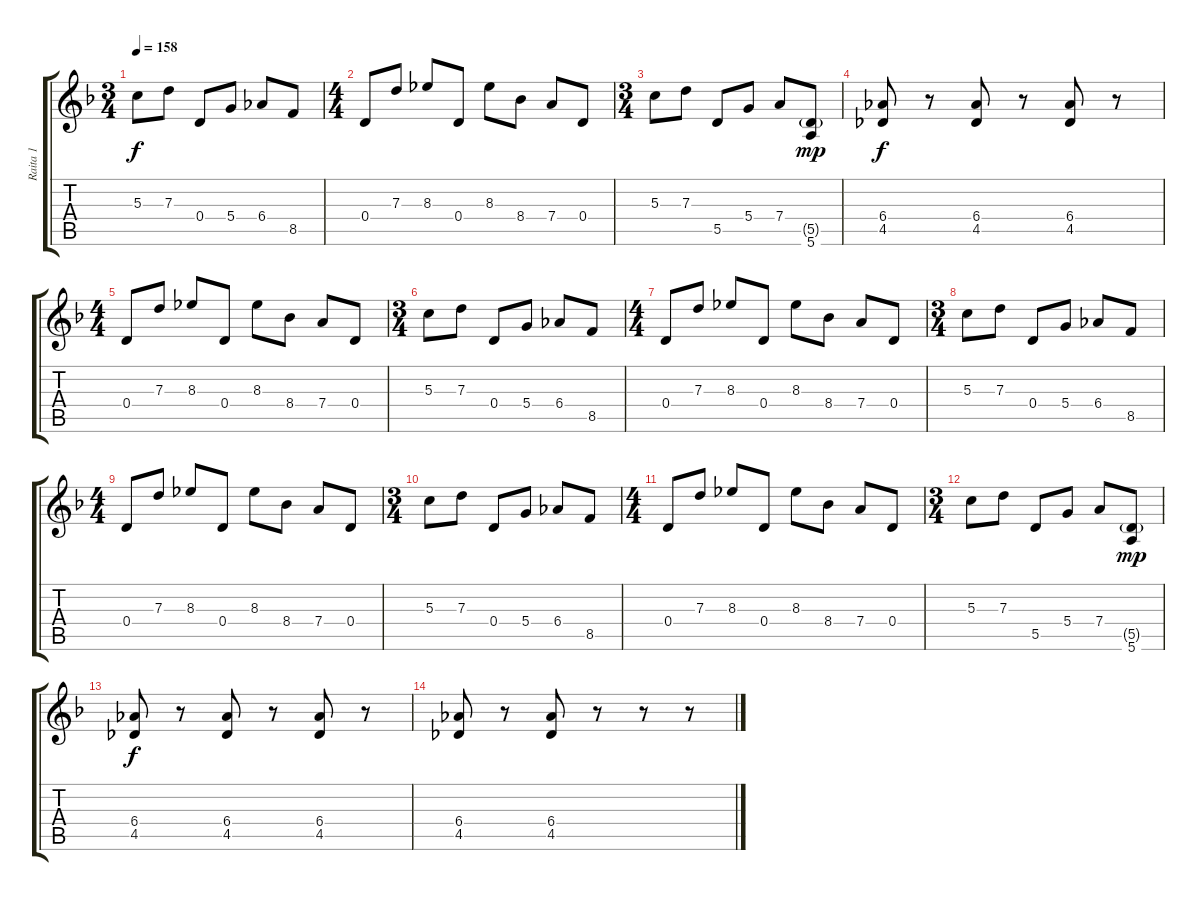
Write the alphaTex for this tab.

\track ("Raita 1" "Raita 1") {instrument distortionguitar}
\staff {score tabs}
\tuning (E4 B3 G3 D3 A2 E2) {hide}
\ts (3 4)
\tempo 158
\clef g2
\ks f
5.3.8{dy f} 7.3.8 0.4.8 5.4.8 6.4.8 8.5.8 |
\ts (4 4)
0.4.8 7.3.8 8.3.8 0.4.8 8.3.8 8.4.8 7.4.8 0.4.8 |
\ts (3 4)
5.3.8 7.3.8 5.5.8 5.4.8 7.4.8 (5.5{g} 5.6).8{dy mp} |
(6.4 4.5).8{dy f} r.8 (6.4 4.5).8 r.8 (6.4 4.5).8 r.8 |
\ts (4 4)
0.4.8 7.3.8 8.3.8 0.4.8 8.3.8 8.4.8 7.4.8 0.4.8 |
\ts (3 4)
5.3.8 7.3.8 0.4.8 5.4.8 6.4.8 8.5.8 |
\ts (4 4)
0.4.8 7.3.8 8.3.8 0.4.8 8.3.8 8.4.8 7.4.8 0.4.8 |
\ts (3 4)
5.3.8 7.3.8 0.4.8 5.4.8 6.4.8 8.5.8 |
\ts (4 4)
0.4.8 7.3.8 8.3.8 0.4.8 8.3.8 8.4.8 7.4.8 0.4.8 |
\ts (3 4)
5.3.8 7.3.8 0.4.8 5.4.8 6.4.8 8.5.8 |
\ts (4 4)
0.4.8 7.3.8 8.3.8 0.4.8 8.3.8 8.4.8 7.4.8 0.4.8 |
\ts (3 4)
5.3.8 7.3.8 5.5.8 5.4.8 7.4.8 (5.5{g} 5.6).8{dy mp} |
(6.4 4.5).8{dy f} r.8 (6.4 4.5).8 r.8 (6.4 4.5).8 r.8 |
(6.4 4.5).8 r.8 (6.4 4.5).8 r.8 r.8 r.8
